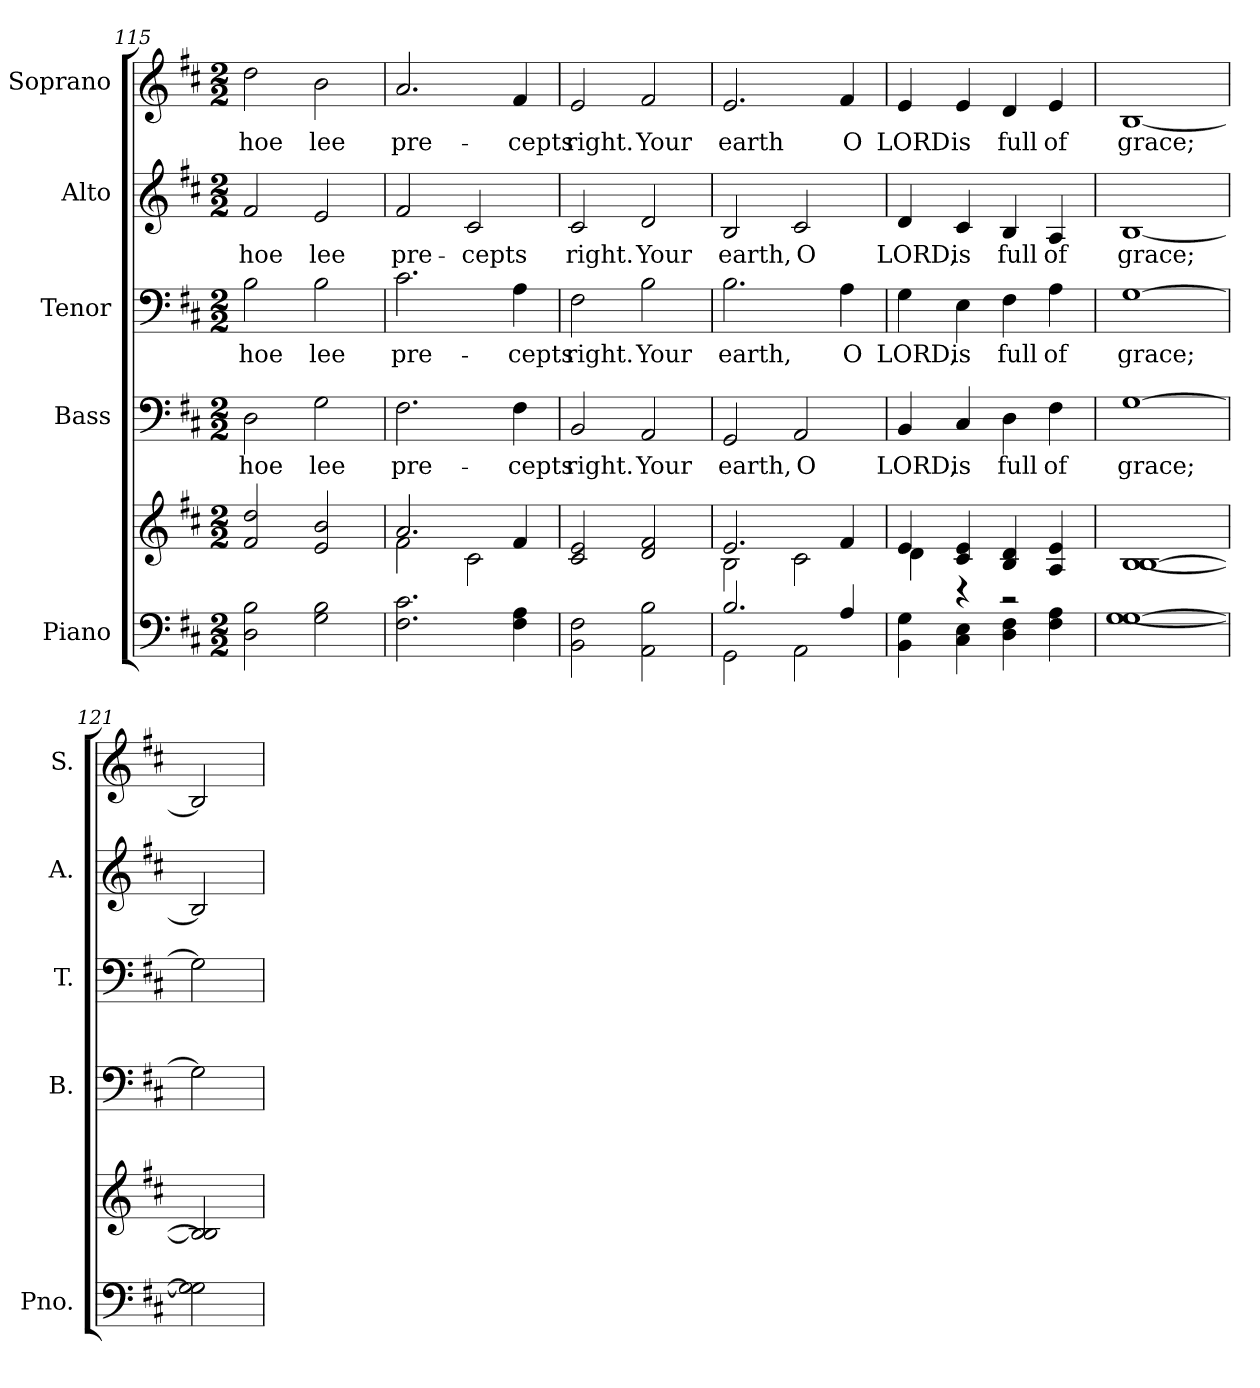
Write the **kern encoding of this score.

**kern	**kern	**kern	**text	**kern	**text	**kern	**text	**kern	**text
*part5	*part5	*part4	*part4	*part3	*part3	*part2	*part2	*part1	*part1
*staff6	*staff5	*staff4	*staff4	*staff3	*staff3	*staff2	*staff2	*staff1	*staff1
*I"Piano	*	*I"Bass	*	*I"Tenor	*	*I"Alto	*	*I"Soprano	*
*I'Pno.	*	*I'B.	*	*I'T.	*	*I'A.	*	*I'S.	*
!!LO:PB:g=z
*clefF4	*clefG2	*clefF4	*	*clefF4	*	*clefG2	*	*clefG2	*
*k[f#c#]	*k[f#c#]	*k[f#c#]	*	*k[f#c#]	*	*k[f#c#]	*	*k[f#c#]	*
*D:	*D:	*D:	*	*D:	*	*D:	*	*D:	*
*M2/2	*M2/2	*M2/2	*	*M2/2	*	*M2/2	*	*M2/2	*
=115	=115	=115	=115	=115	=115	=115	=115	=115	=115
!	!	!	!LO:LY:b:color=#000000	!	!	!	!	!	!
!	!	!	!	!	!LO:LY:b:color=#000000	!	!	!	!
!	!	!	!	!	!	!	!LO:LY:b:color=#000000	!	!
!	!	!	!	!	!	!	!	!	!LO:LY:b:color=#000000
2Di\ 2Bi	2f#i/ 2ddi	2Di\	hoe	2Bi\	hoe	2f#i/	hoe	2ddi\	hoe
!	!	!	!LO:LY:b:color=#000000	!	!	!	!	!	!
!	!	!	!	!	!LO:LY:b:color=#000000	!	!	!	!
!	!	!	!	!	!	!	!LO:LY:b:color=#000000	!	!
!	!	!	!	!	!	!	!	!	!LO:LY:b:color=#000000
2Gi\ 2Bi	2ei/ 2bi	2Gi\	lee	2Bi\	lee	2ei/	lee	2bi\	lee
=116	=116	=116	=116	=116	=116	=116	=116	=116	=116
*	*^	*	*	*	*	*	*	*	*
!	!	!	!	!LO:LY:b:color=#000000	!	!	!	!	!	!
!	!	!	!	!	!	!LO:LY:b:color=#000000	!	!	!	!
!	!	!	!	!	!	!	!	!LO:LY:b:color=#000000	!	!
!	!	!	!	!	!	!	!	!	!	!LO:LY:b:color=#000000
2.F#i\ 2.c#i	2.ai/	2f#i\	2.F#i\	pre-	2.c#i\	pre-	2f#i/	pre-	2.ai/	pre-
!	!	!	!	!	!	!	!	!LO:LY:b:color=#000000	!	!
.	.	2c#i\	.	.	.	.	2c#i/	-cepts	.	.
!	!	!	!	!LO:LY:b:color=#000000	!	!	!	!	!	!
!	!	!	!	!	!	!LO:LY:b:color=#000000	!	!	!	!
!	!	!	!	!	!	!	!	!	!	!LO:LY:b:color=#000000
4F#i\ 4Ai	4f#i/	.	4F#i\	-cepts	4Ai\	-cepts	.	.	4f#i/	-cepts
*	*v	*v	*	*	*	*	*	*	*	*
=117	=117	=117	=117	=117	=117	=117	=117	=117	=117
!	!	!	!LO:LY:b:color=#000000	!	!	!	!	!	!
!	!	!	!	!	!LO:LY:b:color=#000000	!	!	!	!
!	!	!	!	!	!	!	!LO:LY:b:color=#000000	!	!
!	!	!	!	!	!	!	!	!	!LO:LY:b:color=#000000
2BBi\ 2F#i	2c#i/ 2ei	2BBi/	right.	2F#i\	right.	2c#i/	right.	2ei/	right.
!	!	!	!LO:LY:b:color=#000000	!	!	!	!	!	!
!	!	!	!	!	!LO:LY:b:color=#000000	!	!	!	!
!	!	!	!	!	!	!	!LO:LY:b:color=#000000	!	!
!	!	!	!	!	!	!	!	!	!LO:LY:b:color=#000000
2AAi\ 2Bi	2di/ 2f#i	2AAi/	Your	2Bi\	Your	2di/	Your	2f#i/	Your
=118	=118	=118	=118	=118	=118	=118	=118	=118	=118
*^	*^	*	*	*	*	*	*	*	*
!	!	!	!	!	!LO:LY:b:color=#000000	!	!	!	!	!	!
!	!	!	!	!	!	!	!LO:LY:b:color=#000000	!	!	!	!
!	!	!	!	!	!	!	!	!	!LO:LY:b:color=#000000	!	!
!	!	!	!	!	!	!	!	!	!	!	!LO:LY:b:color=#000000
2.Bi/	2GGi\	2.ei/	2Bi\	2GGi/	earth,	2.Bi\	earth,	2Bi/	earth,	2.ei/	earth
!	!	!	!	!	!LO:LY:b:color=#000000	!	!	!	!	!	!
!	!	!	!	!	!	!	!	!	!LO:LY:b:color=#000000	!	!
.	2AAi\	.	2c#i\	2AAi/	O	.	.	2c#i/	O	.	.
!	!	!	!	!	!	!	!LO:LY:b:color=#000000	!	!	!	!
!	!	!	!	!	!	!	!	!	!	!	!LO:LY:b:color=#000000
4Ai/	.	4f#i/	.	.	.	4Ai\	O	.	.	4f#i/	O
*v	*v	*	*	*	*	*	*	*	*	*	*
=119	=119	=119	=119	=119	=119	=119	=119	=119	=119	=119
!	!	!	!	!LO:LY:b:color=#000000	!	!	!	!	!	!
!	!	!	!	!	!	!LO:LY:b:color=#000000	!	!	!	!
!	!	!	!	!	!	!	!	!LO:LY:b:color=#000000	!	!
!	!	!	!	!	!	!	!	!	!	!LO:LY:b:color=#000000
4BBi\ 4Gi	4ei/	4di\	4BBi/	LORD,	4Gi\	LORD,	4di/	LORD,	4ei/	LORD
!	!	!	!	!LO:LY:b:color=#000000	!	!	!	!	!	!
!	!	!	!	!	!	!LO:LY:b:color=#000000	!	!	!	!
!	!	!	!	!	!	!	!	!LO:LY:b:color=#000000	!	!
!	!	!	!	!	!	!	!	!	!	!LO:LY:b:color=#000000
4C#i\ 4Ei	4c#i/ 4ei	4r	4C#i/	is	4Ei\	is	4c#i/	is	4ei/	is
!	!	!	!	!LO:LY:b:color=#000000	!	!	!	!	!	!
!	!	!	!	!	!	!LO:LY:b:color=#000000	!	!	!	!
!	!	!	!	!	!	!	!	!LO:LY:b:color=#000000	!	!
!	!	!	!	!	!	!	!	!	!	!LO:LY:b:color=#000000
4Di\ 4F#i	4Bi/ 4di	2r	4Di\	full	4F#i\	full	4Bi/	full	4di/	full
!	!	!	!	!LO:LY:b:color=#000000	!	!	!	!	!	!
!	!	!	!	!	!	!LO:LY:b:color=#000000	!	!	!	!
!	!	!	!	!	!	!	!	!LO:LY:b:color=#000000	!	!
!	!	!	!	!	!	!	!	!	!	!LO:LY:b:color=#000000
4F#i\ 4Ai	4Ai/ 4ei	.	4F#i\	of	4Ai\	of	4Ai/	of	4ei/	of
*	*v	*v	*	*	*	*	*	*	*	*
=120	=120	=120	=120	=120	=120	=120	=120	=120	=120
!	!	!	!LO:LY:b:color=#000000	!	!	!	!	!	!
!	!	!	!	!	!LO:LY:b:color=#000000	!	!	!	!
!	!	!	!	!	!	!	!LO:LY:b:color=#000000	!	!
!	!	!	!	!	!	!	!	!	!LO:LY:b:color=#000000
[1Gi [1Gi	[1Bi [1Bi	[1Gi	grace;	[1Gi	grace;	[1Bi	grace;	[1Bi	grace;
=121	=121	=121	=121	=121	=121	=121	=121	=121	=121
2Gi] 2Gi]	2Bi] 2Bi]	2Gi]	.	2Gi]	.	2Bi]	.	2Bi]	.
=	=	=	=	=	=	=	=	=	=
*-	*-	*-	*-	*-	*-	*-	*-	*-	*-
